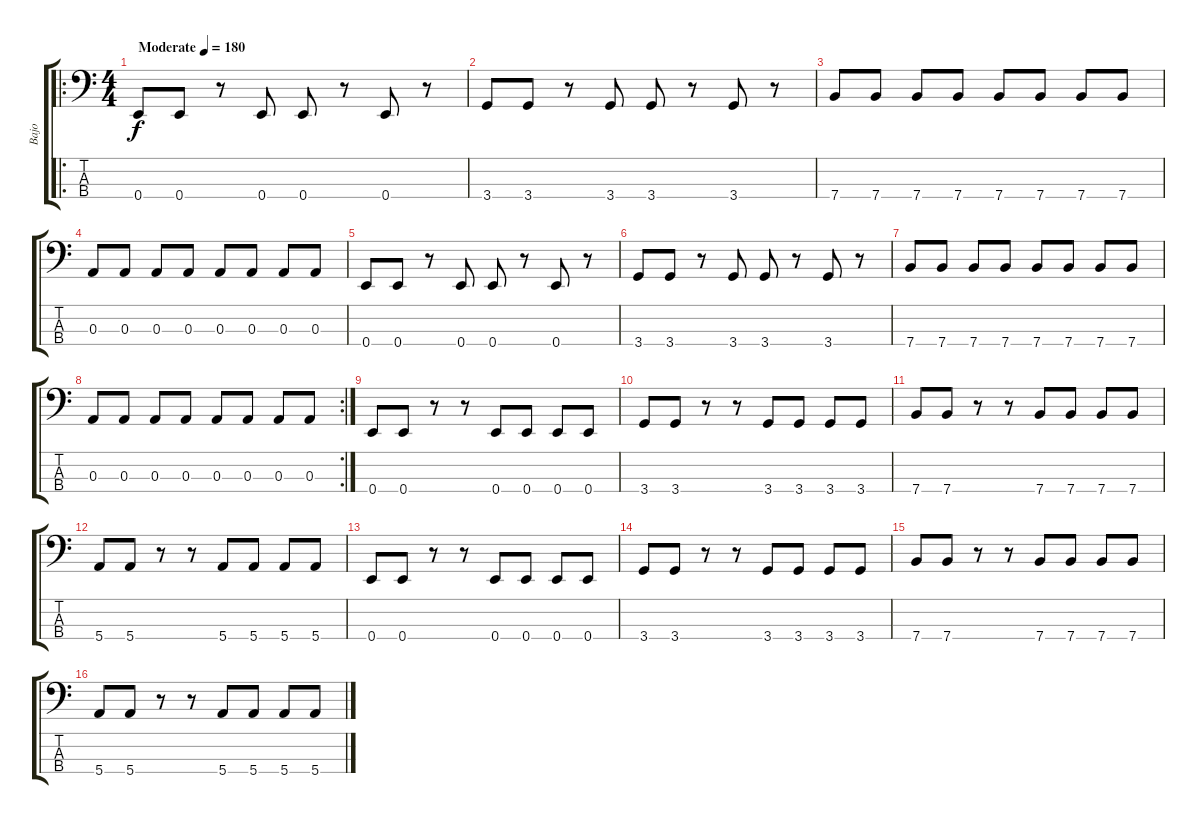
\track ("Bajo" "Bajo") {instrument electricbassfinger}
\staff {score tabs}
\tuning (G2 D2 A1 E1) {hide}
\ro
\ts (4 4)
\tempo (180 "Moderate")
\clef f4
\ks c
0.4.8{dy f instrument electricbassfinger} 0.4.8 r.8 0.4.8 0.4.8 r.8 0.4.8 r.8 |
3.4.8 3.4.8 r.8 3.4.8 3.4.8 r.8 3.4.8 r.8 |
7.4.8 7.4.8 7.4.8 7.4.8 7.4.8 7.4.8 7.4.8 7.4.8 |
0.3.8 0.3.8 0.3.8 0.3.8 0.3.8 0.3.8 0.3.8 0.3.8 |
0.4.8 0.4.8 r.8 0.4.8 0.4.8 r.8 0.4.8 r.8 |
3.4.8 3.4.8 r.8 3.4.8 3.4.8 r.8 3.4.8 r.8 |
7.4.8 7.4.8 7.4.8 7.4.8 7.4.8 7.4.8 7.4.8 7.4.8 |
\rc 2
0.3.8 0.3.8 0.3.8 0.3.8 0.3.8 0.3.8 0.3.8 0.3.8 |
0.4.8 0.4.8 r.8 r.8 0.4.8 0.4.8 0.4.8 0.4.8 |
3.4.8 3.4.8 r.8 r.8 3.4.8 3.4.8 3.4.8 3.4.8 |
7.4.8 7.4.8 r.8 r.8 7.4.8 7.4.8 7.4.8 7.4.8 |
5.4.8 5.4.8 r.8 r.8 5.4.8 5.4.8 5.4.8 5.4.8 |
0.4.8 0.4.8 r.8 r.8 0.4.8 0.4.8 0.4.8 0.4.8 |
3.4.8 3.4.8 r.8 r.8 3.4.8 3.4.8 3.4.8 3.4.8 |
7.4.8 7.4.8 r.8 r.8 7.4.8 7.4.8 7.4.8 7.4.8 |
5.4.8 5.4.8 r.8 r.8 5.4.8 5.4.8 5.4.8 5.4.8
